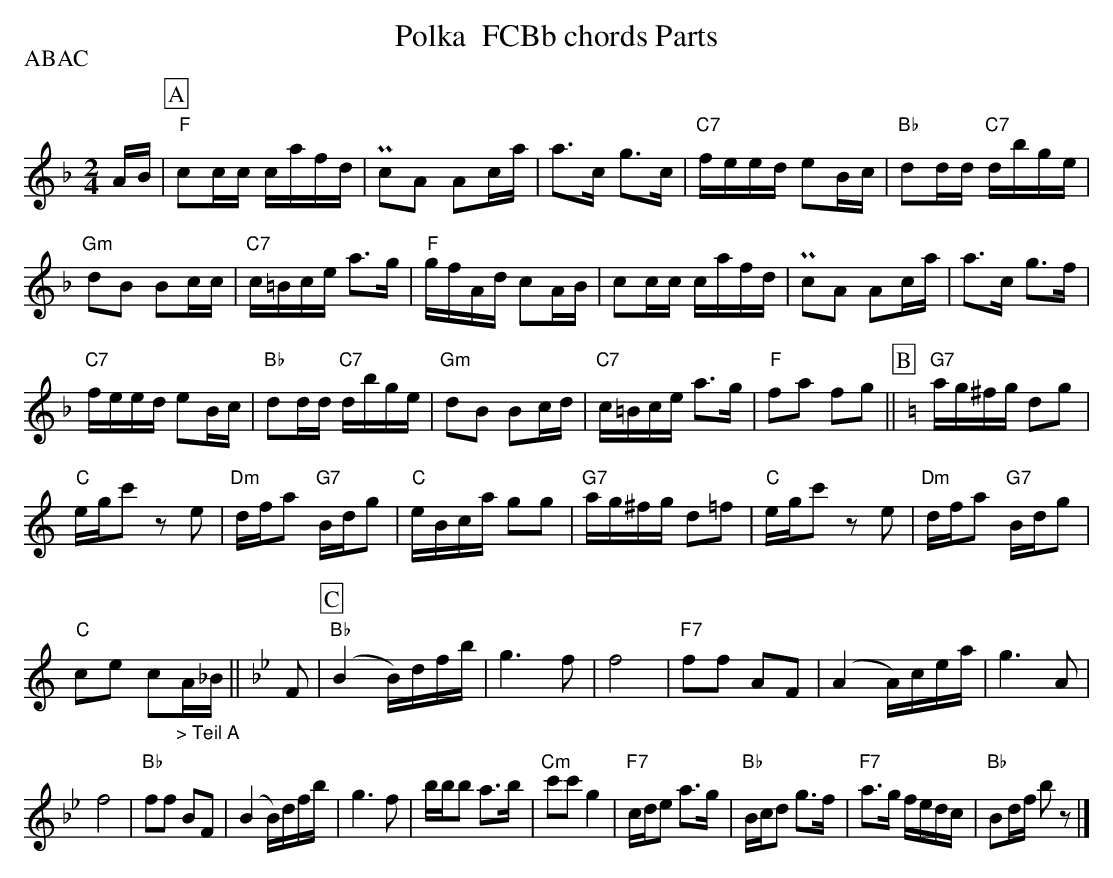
X:1
T: Polka  FCBb chords Parts
P:ABAC
M:2/4
L:1/16
K:F %%MIDI gchordon
AB | [P:A]"F"c2cc cafd | Pc2A2 A2ca | a3c g3c | "C7"feed e2Bc | "Bb"d2dd "C7"dbge |
"Gm"d2B2 B2cc | "C7"c=Bce a3g | "F"gfAd c2AB | c2cc cafd | Pc2A2 A2ca | a3c g3f |
"C7"feed e2Bc | "Bb"d2dd "C7"dbge | "Gm"d2B2 B2cd | "C7"c=Bce a3g | "F"f2a2 f2g2 || [P:B] [K:C] "G7"ag^fg d2g2 |
"C"egc'2 z2e2 | "Dm"dfa2 "G7"Bdg2 | "C"eBca g2g2 | "G7"ag^fg d2=f2 | "C"egc'2 z2e2 | "Dm"dfa2 "G7"Bdg2 |
"C"c2e2 c2"_> Teil A"A_B || [K:Bb] F2 | [P:C] "Bb"(B4B)dfb | g6f2 | f8 | "F7"f2f2 A2F2 | (A4A)cea | g6A2 |
f8 | "Bb"f2f2 B2F2 | (B4B)dfb | g6f2 | bbb2 a3b | "Cm"c'2c'2g4 | "F7"cde2 a3g | "Bb"Bcd2 g3f | "F7"a3g fedc | "Bb"B2df b2z2 |]
